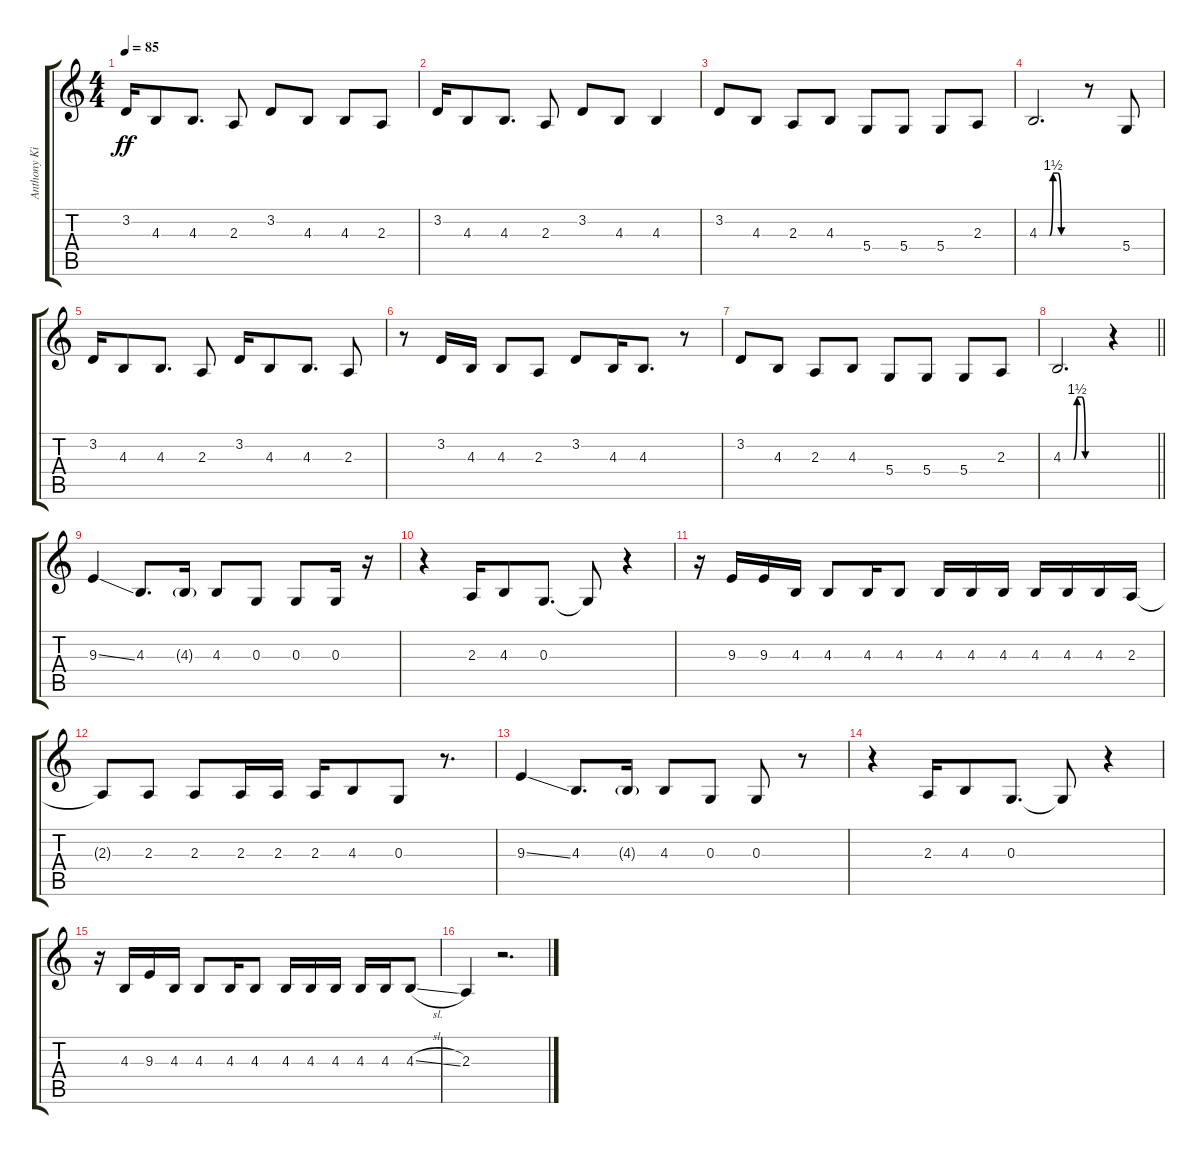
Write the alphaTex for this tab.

\track ("Anthony Kiedis" "Anthony Ki") {instrument tenorsax}
\staff {score tabs}
\tuning (E4 B3 G3 D3 A2 E2) {hide}
\ts (4 4)
\tempo 85
\clef g2
\ks c
3.2.16{dy ff} 4.3.8 4.3.8{d} 2.3.8 3.2.8 4.3.8 4.3.8 2.3.8 |
3.2.16 4.3.8 4.3.8{d} 2.3.8 3.2.8 4.3.8 4.3.4 |
3.2.8 4.3.8 2.3.8 4.3.8 5.4.8 5.4.8 5.4.8 2.3.8 |
4.3{be (custom 0 0 15 0 20 6 27 6 32 0 50 0 60 0)}.2{d} r.8 5.4.8 |
3.2.16 4.3.8 4.3.8{d} 2.3.8 3.2.16 4.3.8 4.3.8{d} 2.3.8 |
r.8 3.2.16 4.3.16 4.3.8 2.3.8 3.2.8 4.3.16 4.3.8{d} r.8 |
3.2.8 4.3.8 2.3.8 4.3.8 5.4.8 5.4.8 5.4.8 2.3.8 |
\barLineRight lightlight
4.3{be (custom 0 0 15 0 20 6 27 6 32 0 50 0 60 0)}.2{d} r.4 |
9.3{ss}.4 4.3.8{d} 4.3{g}.16 4.3.8 0.3.8 0.3.8 0.3.16 r.16 |
r.4 2.3.16 4.3.8 0.3.8{d} 0.3{t}.8 r.4 |
r.16 9.3.16 9.3.16 4.3.16 4.3.8 4.3.16 4.3.8 4.3.16 4.3.16 4.3.16 4.3.16 4.3.16 4.3.16 2.3.16 |
2.3{t}.8 2.3.8 2.3.8 2.3.16 2.3.16 2.3.16 4.3.8 0.3.8 r.8{d} |
9.3{ss}.4 4.3.8{d} 4.3{g}.16 4.3.8 0.3.8 0.3.8 r.8 |
r.4 2.3.16 4.3.8 0.3.8{d} 0.3{t}.8 r.4 |
r.16 4.3.16 9.3.16 4.3.16 4.3.8 4.3.16 4.3.8 4.3.16 4.3.16 4.3.16 4.3.16 4.3.16 4.3{sl}.8 |
2.3.4 r.2{d}
